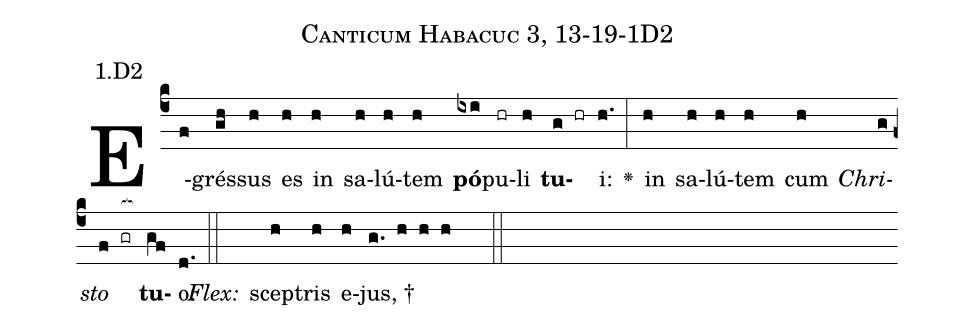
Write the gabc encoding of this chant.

name: Canticum Habacuc 3, 13-19-1D2;
annotation: 1.D2;
%%
(c4)E(f)grés(gh)sus(h) es(h) in(h) sa(h)lú(h)tem(h) <b>pó</b>(ixi)pu(hr)li(h) <b>tu</b>(g hr)i:(h.) <v>\greheightstar</v>(:) in(h) sa(h)lú(h)tem(h) cum(h) <i>Chri</i>(g)<i>sto</i>(f gr[ocb:1{]) <b>tu</b>(gf[ocb:0}])o:(d.) (::)
<i>Flex:</i>()  scep(h)tris(h) e(h)jus, †(g. h h h  ::)

%E(h) u(h) o(g) u(f) a(gf) e.(d.) (::)
